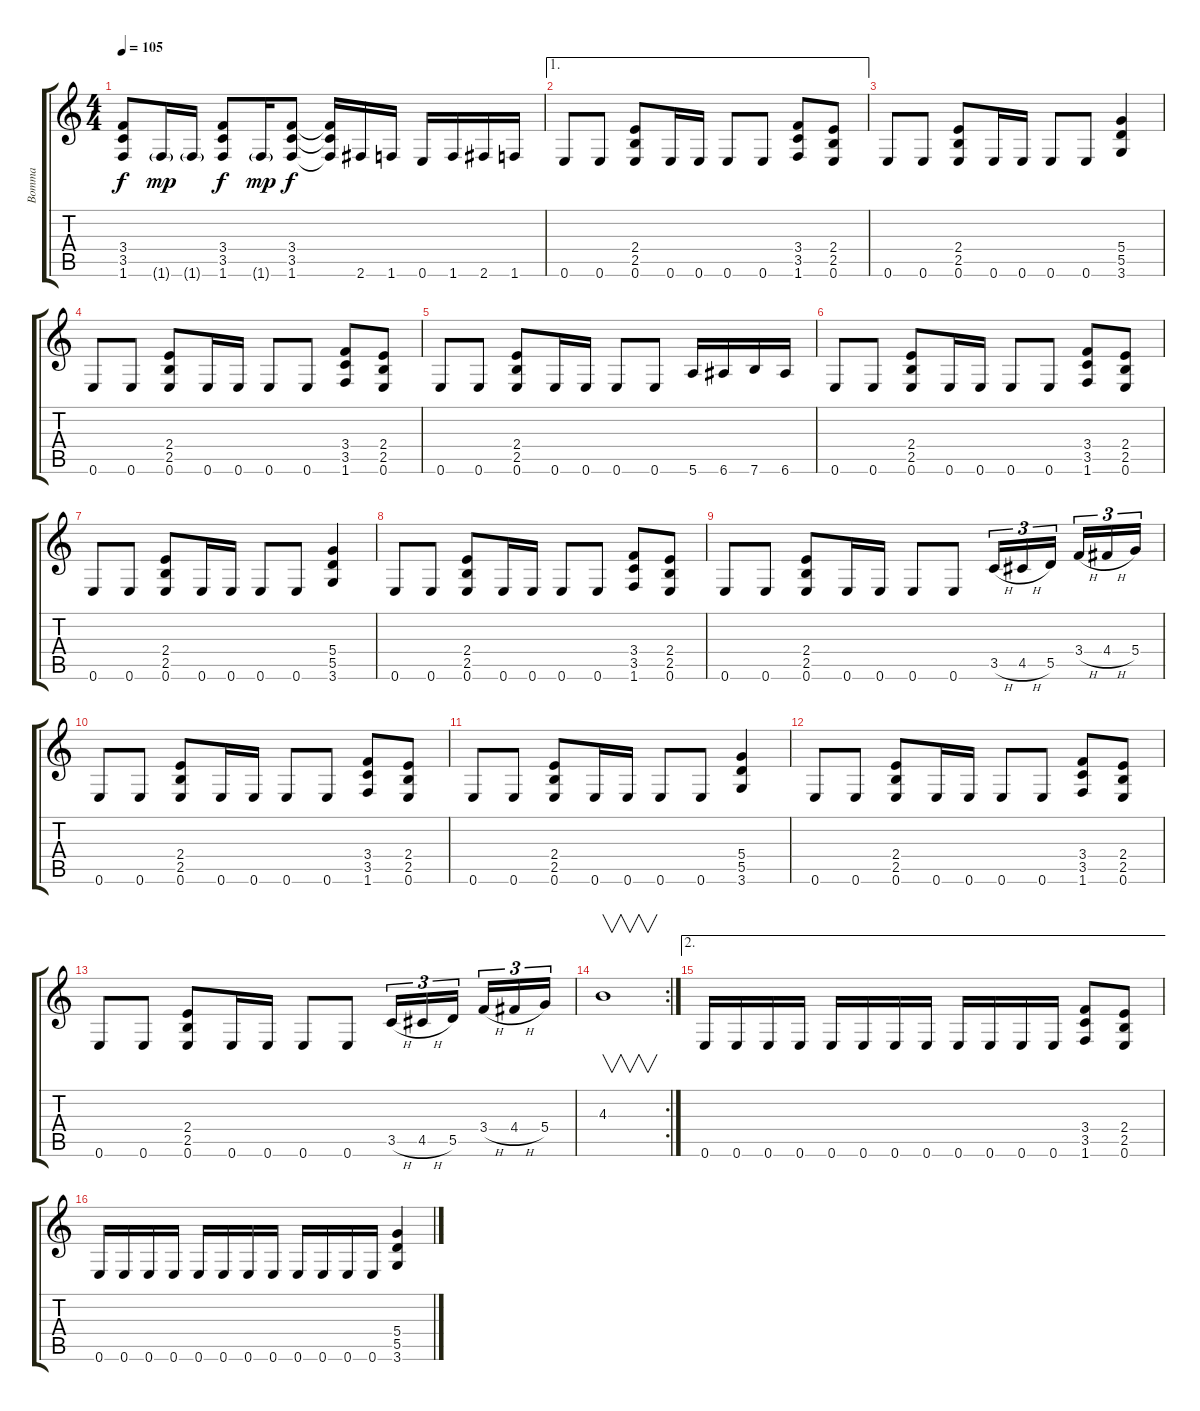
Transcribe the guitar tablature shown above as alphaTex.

\track ("Bomma" "Bomma") {instrument distortionguitar}
\staff {score tabs}
\tuning (E4 B3 G3 D3 A2 E2) {hide}
\ts (4 4)
\tempo 105
\clef g2
\ks c
(3.4 3.5 1.6).8{dy f} 1.6{g}.16{dy mp} 1.6{g}.16 (3.4 3.5 1.6).8{dy f} 1.6{g}.16{dy mp} (3.4 3.5 1.6).8{dy f} (3.4{t} 3.5{t} 1.6{t}).16 2.6.16 1.6.16 0.6.16 1.6.16 2.6.16 1.6.16 |
\ae 1
0.6.8 0.6.8 (2.4 2.5 0.6).8 0.6.16 0.6.16 0.6.8 0.6.8 (3.4 3.5 1.6).8 (2.4 2.5 0.6).8 |
0.6.8 0.6.8 (2.4 2.5 0.6).8 0.6.16 0.6.16 0.6.8 0.6.8 (5.4 5.5 3.6).4 |
0.6.8 0.6.8 (2.4 2.5 0.6).8 0.6.16 0.6.16 0.6.8 0.6.8 (3.4 3.5 1.6).8 (2.4 2.5 0.6).8 |
0.6.8 0.6.8 (2.4 2.5 0.6).8 0.6.16 0.6.16 0.6.8 0.6.8 5.6.16 6.6.16 7.6.16 6.6.16 |
0.6.8 0.6.8 (2.4 2.5 0.6).8 0.6.16 0.6.16 0.6.8 0.6.8 (3.4 3.5 1.6).8 (2.4 2.5 0.6).8 |
0.6.8 0.6.8 (2.4 2.5 0.6).8 0.6.16 0.6.16 0.6.8 0.6.8 (5.4 5.5 3.6).4 |
0.6.8 0.6.8 (2.4 2.5 0.6).8 0.6.16 0.6.16 0.6.8 0.6.8 (3.4 3.5 1.6).8 (2.4 2.5 0.6).8 |
0.6.8 0.6.8 (2.4 2.5 0.6).8 0.6.16 0.6.16 0.6.8 0.6.8 3.5{h}.16{tu (3 2)} 4.5{h}.16{tu (3 2)} 5.5.16{tu (3 2)} 3.4{h}.16{tu (3 2)} 4.4{h}.16{tu (3 2)} 5.4.16{tu (3 2)} |
0.6.8 0.6.8 (2.4 2.5 0.6).8 0.6.16 0.6.16 0.6.8 0.6.8 (3.4 3.5 1.6).8 (2.4 2.5 0.6).8 |
0.6.8 0.6.8 (2.4 2.5 0.6).8 0.6.16 0.6.16 0.6.8 0.6.8 (5.4 5.5 3.6).4 |
0.6.8 0.6.8 (2.4 2.5 0.6).8 0.6.16 0.6.16 0.6.8 0.6.8 (3.4 3.5 1.6).8 (2.4 2.5 0.6).8 |
0.6.8 0.6.8 (2.4 2.5 0.6).8 0.6.16 0.6.16 0.6.8 0.6.8 3.5{h}.16{tu (3 2)} 4.5{h}.16{tu (3 2)} 5.5.16{tu (3 2)} 3.4{h}.16{tu (3 2)} 4.4{h}.16{tu (3 2)} 5.4.16{tu (3 2)} |
\rc 2
4.3.1{v} |
\ae 2
0.6.16 0.6.16 0.6.16 0.6.16 0.6.16 0.6.16 0.6.16 0.6.16 0.6.16 0.6.16 0.6.16 0.6.16 (3.4 3.5 1.6).8 (2.4 2.5 0.6).8 |
0.6.16 0.6.16 0.6.16 0.6.16 0.6.16 0.6.16 0.6.16 0.6.16 0.6.16 0.6.16 0.6.16 0.6.16 (5.4 5.5 3.6).4
